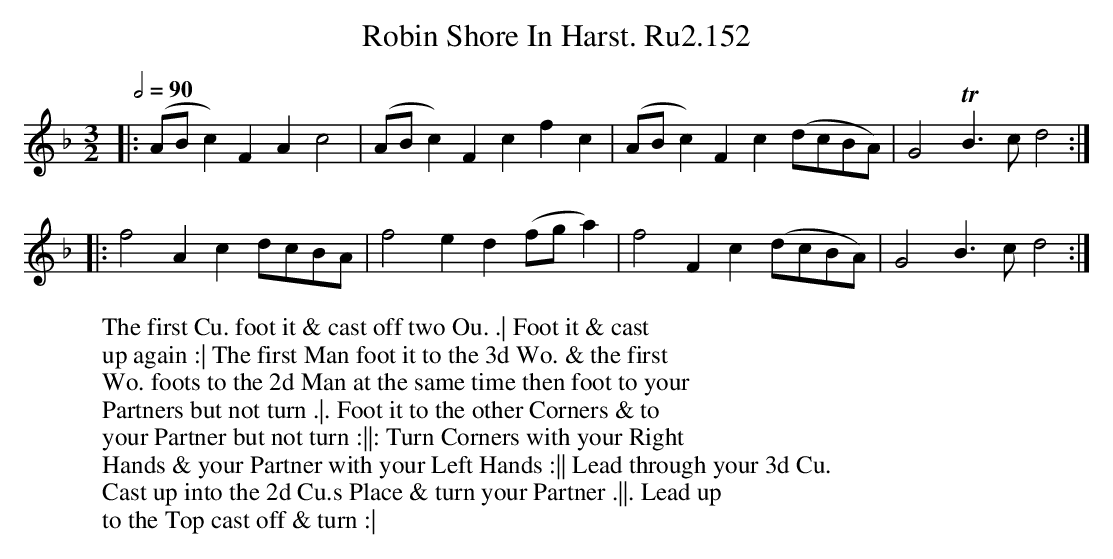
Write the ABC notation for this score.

X:1
T:Robin Shore In Harst. Ru2.152
M:3/2
L:1/4
W:The first Cu. foot it & cast off two Ou. .| Foot it & cast
W:up again :| The first Man foot it to the 3d Wo. & the first
W:Wo. foots to the 2d Man at the same time then foot to your
W:Partners but not turn .|. Foot it to the other Corners & to
W:your Partner but not turn :||: Turn Corners with your Right
W:Hands & your Partner with your Left Hands :|| Lead through your 3d Cu.
W:Cast up into the 2d Cu.s Place & turn your Partner .||. Lead up
W:to the Top cast off & turn :|
Q:1/2=90
K:F
|:(A/B/c)FA c2 | (A/B/c)Fcfc | (A/B/c)Fc (d/c/B/A/) | G2 TB>c d2 :|
|: f2Ac d/c/B/A/ | f2ed (f/g/a) | f2Fc (d/c/B/A/) | G2 B>c d2 :|
